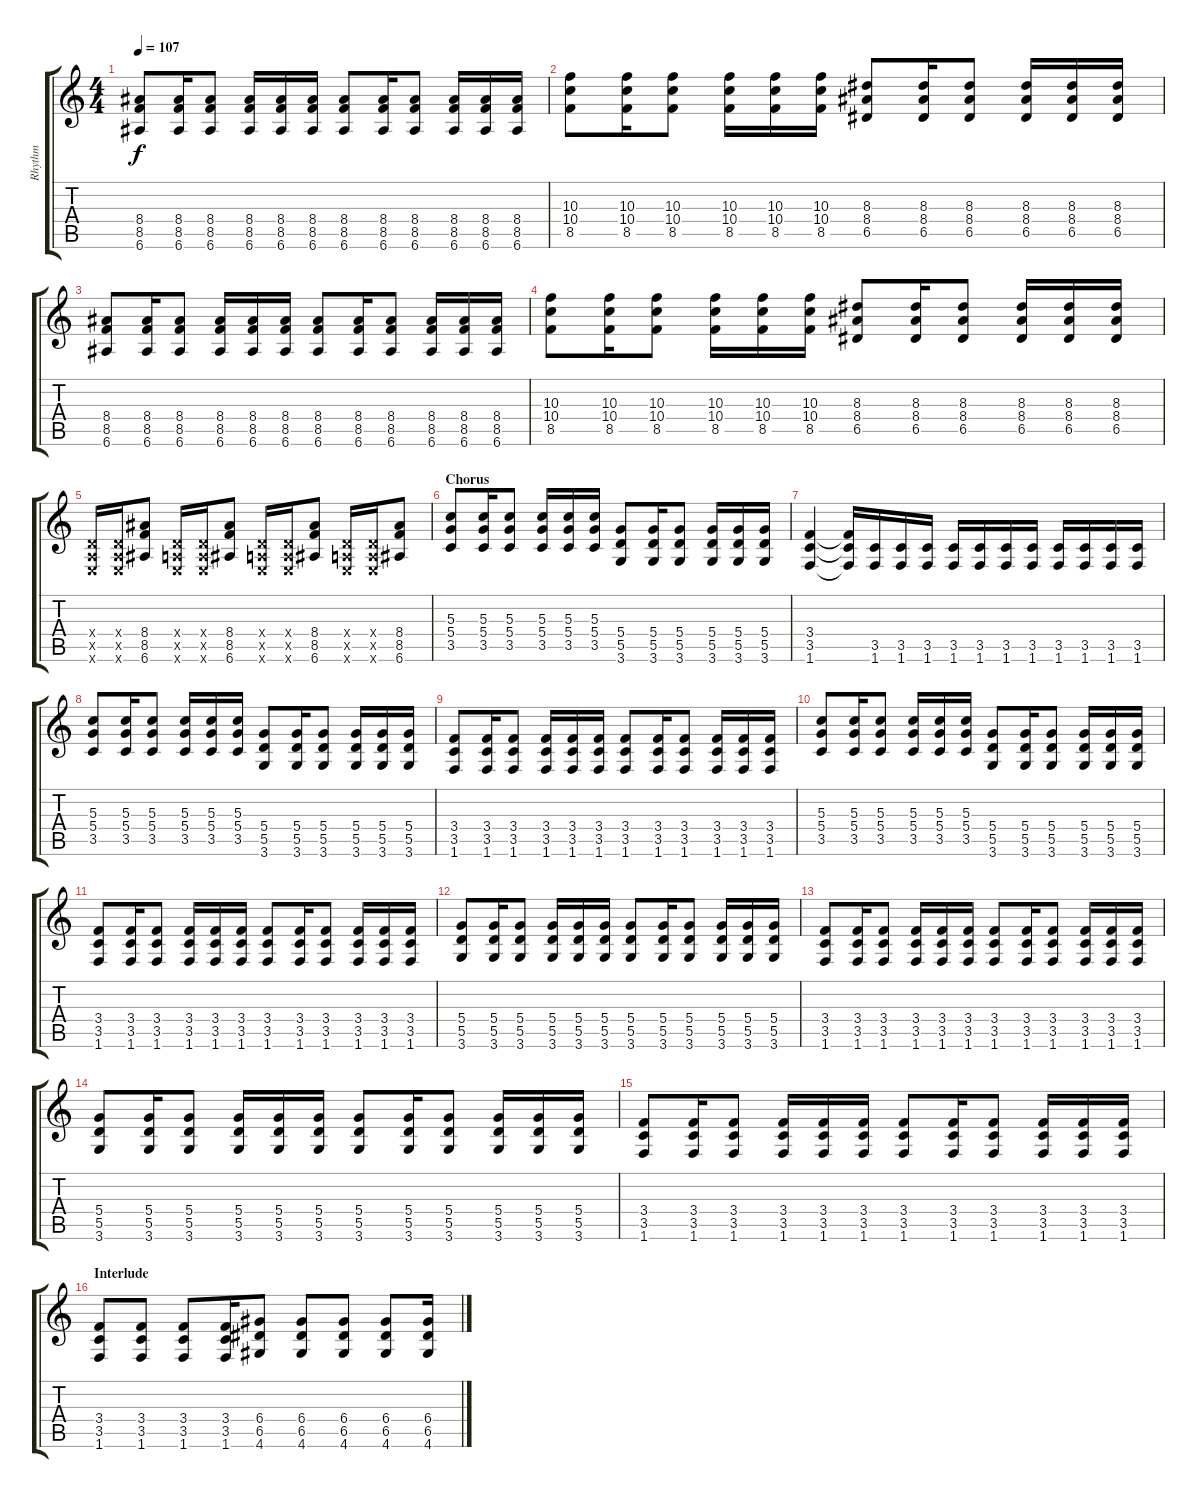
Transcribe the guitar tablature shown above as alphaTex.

\track ("Rhythm" "Rhythm") {instrument distortionguitar}
\staff {score tabs}
\tuning (E4 B3 G3 D3 A2 E2) {hide}
\ts (4 4)
\tempo 107
\clef g2
\ks c
(8.4 8.5 6.6).8{dy f} (8.4 8.5 6.6).16 (8.4 8.5 6.6).8 (8.4 8.5 6.6).16 (8.4 8.5 6.6).16 (8.4 8.5 6.6).16 (8.4 8.5 6.6).8 (8.4 8.5 6.6).16 (8.4 8.5 6.6).8 (8.4 8.5 6.6).16 (8.4 8.5 6.6).16 (8.4 8.5 6.6).16 |
(10.3 10.4 8.5).8 (10.3 10.4 8.5).16 (10.3 10.4 8.5).8 (10.3 10.4 8.5).16 (10.3 10.4 8.5).16 (10.3 10.4 8.5).16 (8.3 8.4 6.5).8 (8.3 8.4 6.5).16 (8.3 8.4 6.5).8 (8.3 8.4 6.5).16 (8.3 8.4 6.5).16 (8.3 8.4 6.5).16 |
(8.4 8.5 6.6).8 (8.4 8.5 6.6).16 (8.4 8.5 6.6).8 (8.4 8.5 6.6).16 (8.4 8.5 6.6).16 (8.4 8.5 6.6).16 (8.4 8.5 6.6).8 (8.4 8.5 6.6).16 (8.4 8.5 6.6).8 (8.4 8.5 6.6).16 (8.4 8.5 6.6).16 (8.4 8.5 6.6).16 |
(10.3 10.4 8.5).8 (10.3 10.4 8.5).16 (10.3 10.4 8.5).8 (10.3 10.4 8.5).16 (10.3 10.4 8.5).16 (10.3 10.4 8.5).16 (8.3 8.4 6.5).8 (8.3 8.4 6.5).16 (8.3 8.4 6.5).8 (8.3 8.4 6.5).16 (8.3 8.4 6.5).16 (8.3 8.4 6.5).16 |
(0.4{x} 0.5{x} 0.6{x}).16 (0.4{x} 0.5{x} 0.6{x}).16 (8.4 8.5 6.6).8 (0.4{x} 0.5{x} 0.6{x}).16 (0.4{x} 0.5{x} 0.6{x}).16 (8.4 8.5 6.6).8 (0.4{x} 0.5{x} 0.6{x}).16 (0.4{x} 0.5{x} 0.6{x}).16 (8.4 8.5 6.6).8 (0.4{x} 0.5{x} 0.6{x}).16 (0.4{x} 0.5{x} 0.6{x}).16 (8.4 8.5 6.6).8 |
\section ("" "Chorus")
(5.3 5.4 3.5).8 (5.3 5.4 3.5).16 (5.3 5.4 3.5).8 (5.3 5.4 3.5).16 (5.3 5.4 3.5).16 (5.3 5.4 3.5).16 (5.4 5.5 3.6).8 (5.4 5.5 3.6).16 (5.4 5.5 3.6).8 (5.4 5.5 3.6).16 (5.4 5.5 3.6).16 (5.4 5.5 3.6).16 |
(3.4 3.5 1.6).4 (3.4{t} 3.5{t} 1.6{t}).16 (3.5 1.6).16 (3.5 1.6).16 (3.5 1.6).16 (3.5 1.6).16 (3.5 1.6).16 (3.5 1.6).16 (3.5 1.6).16 (3.5 1.6).16 (3.5 1.6).16 (3.5 1.6).16 (3.5 1.6).16 |
(5.3 5.4 3.5).8 (5.3 5.4 3.5).16 (5.3 5.4 3.5).8 (5.3 5.4 3.5).16 (5.3 5.4 3.5).16 (5.3 5.4 3.5).16 (5.4 5.5 3.6).8 (5.4 5.5 3.6).16 (5.4 5.5 3.6).8 (5.4 5.5 3.6).16 (5.4 5.5 3.6).16 (5.4 5.5 3.6).16 |
(3.4 3.5 1.6).8 (3.4 3.5 1.6).16 (3.4 3.5 1.6).8 (3.4 3.5 1.6).16 (3.4 3.5 1.6).16 (3.4 3.5 1.6).16 (3.4 3.5 1.6).8 (3.4 3.5 1.6).16 (3.4 3.5 1.6).8 (3.4 3.5 1.6).16 (3.4 3.5 1.6).16 (3.4 3.5 1.6).16 |
(5.3 5.4 3.5).8 (5.3 5.4 3.5).16 (5.3 5.4 3.5).8 (5.3 5.4 3.5).16 (5.3 5.4 3.5).16 (5.3 5.4 3.5).16 (5.4 5.5 3.6).8 (5.4 5.5 3.6).16 (5.4 5.5 3.6).8 (5.4 5.5 3.6).16 (5.4 5.5 3.6).16 (5.4 5.5 3.6).16 |
(3.4 3.5 1.6).8 (3.4 3.5 1.6).16 (3.4 3.5 1.6).8 (3.4 3.5 1.6).16 (3.4 3.5 1.6).16 (3.4 3.5 1.6).16 (3.4 3.5 1.6).8 (3.4 3.5 1.6).16 (3.4 3.5 1.6).8 (3.4 3.5 1.6).16 (3.4 3.5 1.6).16 (3.4 3.5 1.6).16 |
(5.4 5.5 3.6).8 (5.4 5.5 3.6).16 (5.4 5.5 3.6).8 (5.4 5.5 3.6).16 (5.4 5.5 3.6).16 (5.4 5.5 3.6).16 (5.4 5.5 3.6).8 (5.4 5.5 3.6).16 (5.4 5.5 3.6).8 (5.4 5.5 3.6).16 (5.4 5.5 3.6).16 (5.4 5.5 3.6).16 |
(3.4 3.5 1.6).8 (3.4 3.5 1.6).16 (3.4 3.5 1.6).8 (3.4 3.5 1.6).16 (3.4 3.5 1.6).16 (3.4 3.5 1.6).16 (3.4 3.5 1.6).8 (3.4 3.5 1.6).16 (3.4 3.5 1.6).8 (3.4 3.5 1.6).16 (3.4 3.5 1.6).16 (3.4 3.5 1.6).16 |
(5.4 5.5 3.6).8 (5.4 5.5 3.6).16 (5.4 5.5 3.6).8 (5.4 5.5 3.6).16 (5.4 5.5 3.6).16 (5.4 5.5 3.6).16 (5.4 5.5 3.6).8 (5.4 5.5 3.6).16 (5.4 5.5 3.6).8 (5.4 5.5 3.6).16 (5.4 5.5 3.6).16 (5.4 5.5 3.6).16 |
(3.4 3.5 1.6).8 (3.4 3.5 1.6).16 (3.4 3.5 1.6).8 (3.4 3.5 1.6).16 (3.4 3.5 1.6).16 (3.4 3.5 1.6).16 (3.4 3.5 1.6).8 (3.4 3.5 1.6).16 (3.4 3.5 1.6).8 (3.4 3.5 1.6).16 (3.4 3.5 1.6).16 (3.4 3.5 1.6).16 |
\section ("" "Interlude")
(3.4 3.5 1.6).8 (3.4 3.5 1.6).8 (3.4 3.5 1.6).8 (3.4 3.5 1.6).16 (6.4 6.5 4.6).8 (6.4 6.5 4.6).8 (6.4 6.5 4.6).8 (6.4 6.5 4.6).8 (6.4 6.5 4.6).16
